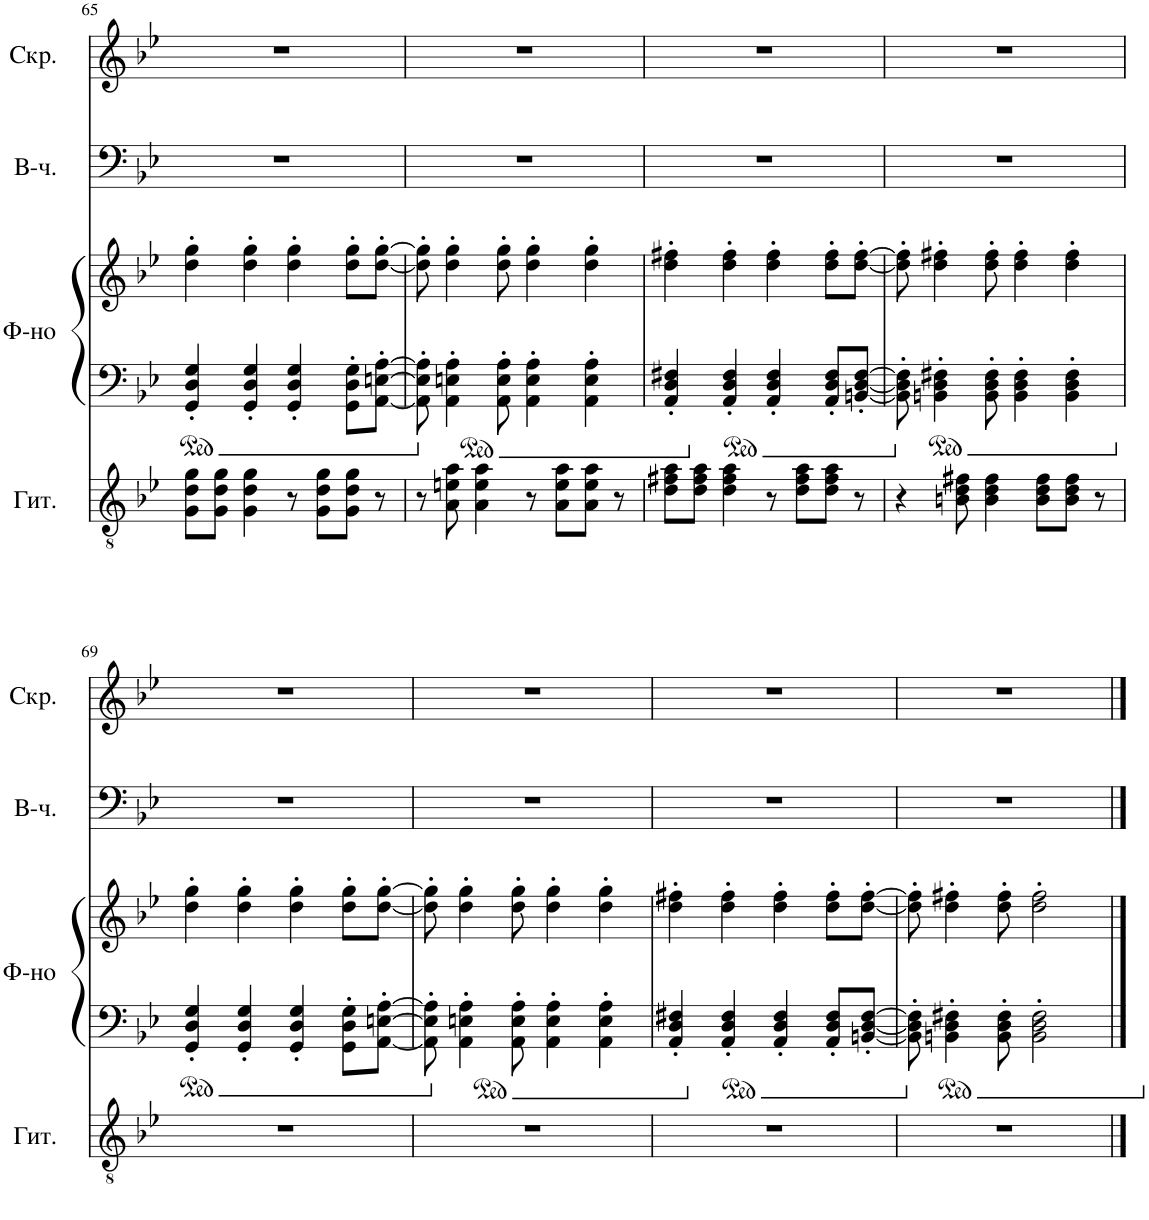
**kern	**kern	**kern	**kern	**kern
*part4	*part3	*part3	*part2	*part1
*staff5	*staff4	*staff3	*staff2	*staff1
*I"Акустическая гитара	*I"Фортепиано	*	*I"Виолончель	*I"Скрипка
!!LO:PB:g=z
*clefGv2	*clefF4	*clefG2	*clefF4	*clefG2
*k[b-e-]	*k[b-e-]	*k[b-e-]	*k[b-e-]	*k[b-e-]
*M4/4	*M4/4	*M4/4	*M4/4	*M4/4
=65	=65	=65	=65	=65
8G\ 8d\ 8g\L	4GG/' 4D/' 4G/'	4dd\' 4gg\'	1r	1r
8G\ 8d\ 8g\J	.	.	.	.
4G\ 4d\ 4g\	4GG/' 4D/' 4G/'	4dd\' 4gg\'	.	.
8r	4GG/' 4D/' 4G/'	4dd\' 4gg\'	.	.
8G\ 8d\ 8g\L	.	.	.	.
8G\ 8d\ 8g\J	8GG\' 8D\' 8G\'L	8dd\' 8gg\'L	.	.
8r	[8AA\' [8En\' [8A\'J	[8dd\' [8gg\'J	.	.
=66	=66	=66	=66	=66
8r	8AA\]' 8E\]' 8A\]'	8dd\]' 8gg\]'	1r	1r
8A\ 8en\ 8a\	4AA\' 4En\' 4A\'	4dd\' 4gg\'	.	.
4A\ 4e\ 4a\	.	.	.	.
.	8AA\' 8E\' 8A\'	8dd\' 8gg\'	.	.
8r	4AA\' 4E\' 4A\'	4dd\' 4gg\'	.	.
8A\ 8e\ 8a\L	.	.	.	.
8A\ 8e\ 8a\J	4AA\' 4E\' 4A\'	4dd\' 4gg\'	.	.
8r	.	.	.	.
=67	=67	=67	=67	=67
8d\ 8f#X\ 8a\L	4AA/' 4D/' 4F#X/'	4dd\' 4ff#X\'	1r	1r
8d\ 8f#\ 8a\J	.	.	.	.
4d\ 4f#\ 4a\	4AA/' 4D/' 4F#/'	4dd\' 4ff#\'	.	.
8r	4AA/' 4D/' 4F#/'	4dd\' 4ff#\'	.	.
8d\ 8f#\ 8a\L	.	.	.	.
8d\ 8f#\ 8a\J	8AA/' 8D/' 8F#/'L	8dd\' 8ff#\'L	.	.
8r	[8BBn/' [8D/' [8F#/'J	[8dd\' [8ff#\'J	.	.
=68	=68	=68	=68	=68
4r	8BB\]' 8D\]' 8F#\]'	8dd\]' 8ff#\]'	1r	1r
.	4BBn\' 4D\' 4F#X\'	4dd\' 4ff#X\'	.	.
8Bn\ 8d\ 8f#X\	.	.	.	.
4B\ 4d\ 4f#\	8BB\' 8D\' 8F#\'	8dd\' 8ff#\'	.	.
.	4BB\' 4D\' 4F#\'	4dd\' 4ff#\'	.	.
8B\ 8d\ 8f#\L	.	.	.	.
8B\ 8d\ 8f#\J	4BB\' 4D\' 4F#\'	4dd\' 4ff#\'	.	.
8r	.	.	.	.
!!LO:LB:g=z
=69	=69	=69	=69	=69
1r	4GG/' 4D/' 4G/'	4dd\' 4gg\'	1r	1r
.	4GG/' 4D/' 4G/'	4dd\' 4gg\'	.	.
.	4GG/' 4D/' 4G/'	4dd\' 4gg\'	.	.
.	8GG\' 8D\' 8G\'L	8dd\' 8gg\'L	.	.
.	[8AA\' [8En\' [8A\'J	[8dd\' [8gg\'J	.	.
=70	=70	=70	=70	=70
1r	8AA\]' 8E\]' 8A\]'	8dd\]' 8gg\]'	1r	1r
.	4AA\' 4En\' 4A\'	4dd\' 4gg\'	.	.
.	8AA\' 8E\' 8A\'	8dd\' 8gg\'	.	.
.	4AA\' 4E\' 4A\'	4dd\' 4gg\'	.	.
.	4AA\' 4E\' 4A\'	4dd\' 4gg\'	.	.
=71	=71	=71	=71	=71
1r	4AA/' 4D/' 4F#X/'	4dd\' 4ff#X\'	1r	1r
.	4AA/' 4D/' 4F#/'	4dd\' 4ff#\'	.	.
.	4AA/' 4D/' 4F#/'	4dd\' 4ff#\'	.	.
.	8AA/' 8D/' 8F#/'L	8dd\' 8ff#\'L	.	.
.	[8BBn/' [8D/' [8F#/'J	[8dd\' [8ff#\'J	.	.
=72	=72	=72	=72	=72
1r	8BB\]' 8D\]' 8F#\]'	8dd\]' 8ff#\]'	1r	1r
.	4BBn\' 4D\' 4F#X\'	4dd\' 4ff#X\'	.	.
.	8BB\' 8D\' 8F#\'	8dd\' 8ff#\'	.	.
.	2BB\' 2D\' 2F#\'	2dd\' 2ff#\'	.	.
==	==	==	==	==
*-	*-	*-	*-	*-
